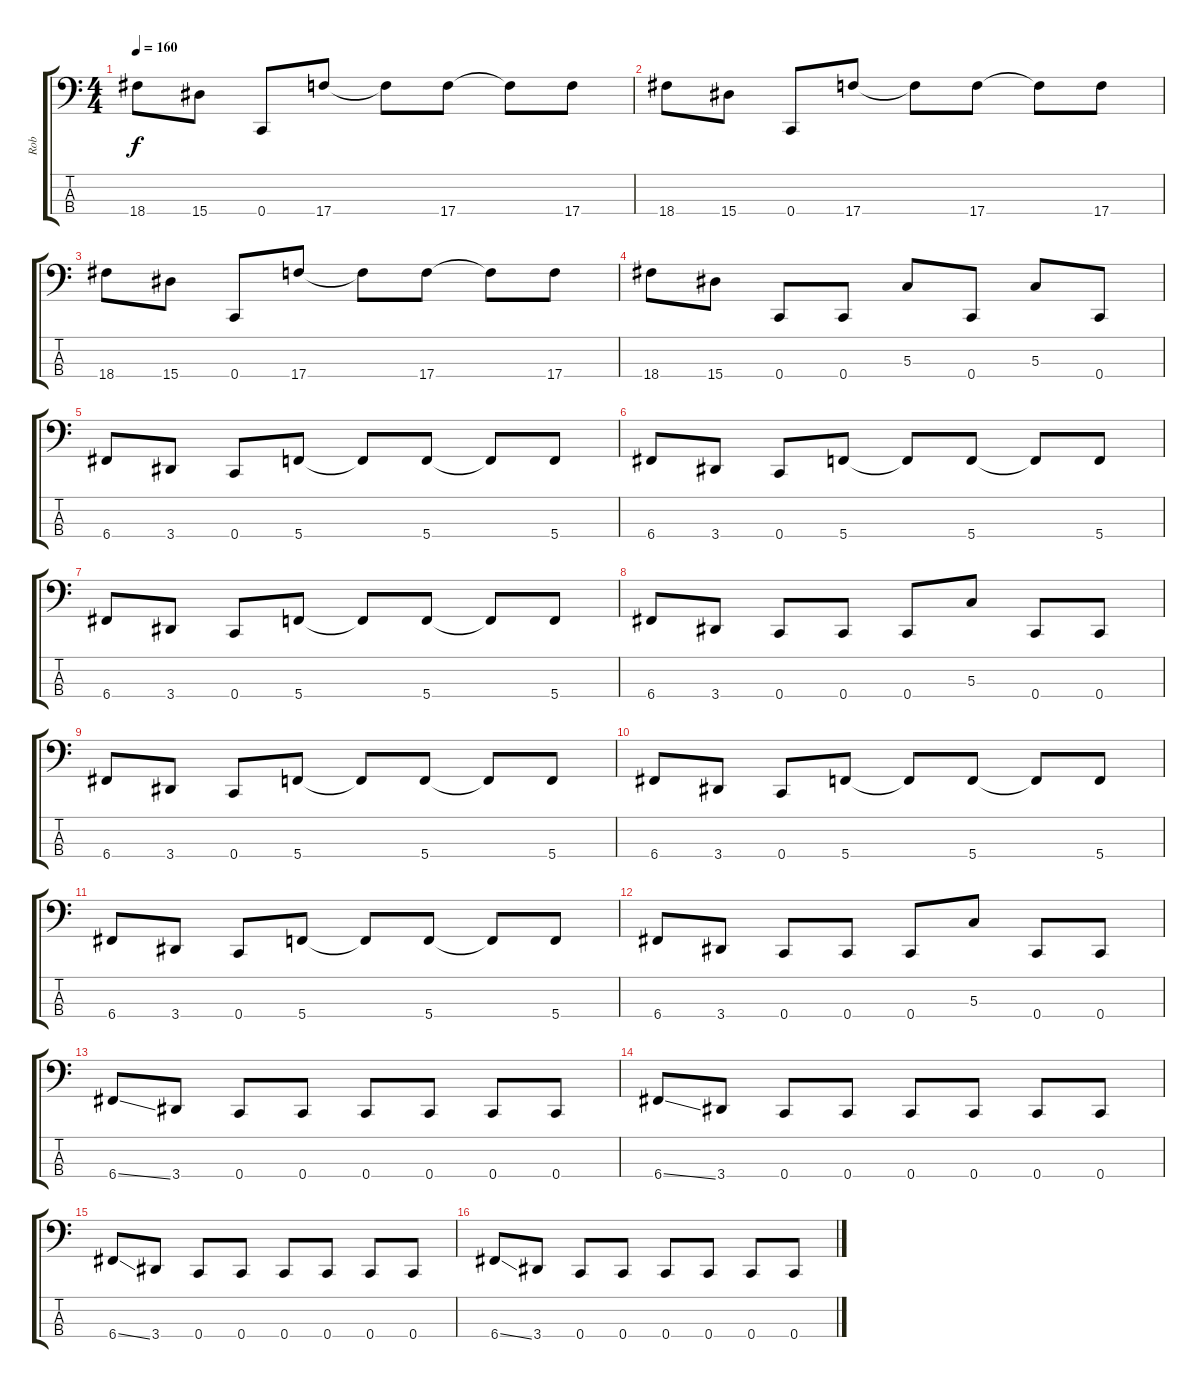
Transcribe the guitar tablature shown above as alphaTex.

\track ("Rob" "Rob") {instrument electricbassfinger}
\staff {score tabs}
\tuning (F2 C2 G1 C1) {hide}
\ts (4 4)
\tempo 160
\clef f4
\ks c
18.4.8{dy f} 15.4.8 0.4.8 17.4.8 17.4{t}.8 17.4.8 17.4{t}.8 17.4.8 |
18.4.8 15.4.8 0.4.8 17.4.8 17.4{t}.8 17.4.8 17.4{t}.8 17.4.8 |
18.4.8 15.4.8 0.4.8 17.4.8 17.4{t}.8 17.4.8 17.4{t}.8 17.4.8 |
18.4.8 15.4.8 0.4.8 0.4.8 5.3.8 0.4.8 5.3.8 0.4.8 |
6.4.8 3.4.8 0.4.8 5.4.8 5.4{t}.8 5.4.8 5.4{t}.8 5.4.8 |
6.4.8 3.4.8 0.4.8 5.4.8 5.4{t}.8 5.4.8 5.4{t}.8 5.4.8 |
6.4.8 3.4.8 0.4.8 5.4.8 5.4{t}.8 5.4.8 5.4{t}.8 5.4.8 |
6.4.8 3.4.8 0.4.8 0.4.8 0.4.8 5.3.8 0.4.8 0.4.8 |
6.4.8 3.4.8 0.4.8 5.4.8 5.4{t}.8 5.4.8 5.4{t}.8 5.4.8 |
6.4.8 3.4.8 0.4.8 5.4.8 5.4{t}.8 5.4.8 5.4{t}.8 5.4.8 |
6.4.8 3.4.8 0.4.8 5.4.8 5.4{t}.8 5.4.8 5.4{t}.8 5.4.8 |
6.4.8 3.4.8 0.4.8 0.4.8 0.4.8 5.3.8 0.4.8 0.4.8 |
6.4{ss}.8 3.4.8 0.4.8 0.4.8 0.4.8 0.4.8 0.4.8 0.4.8 |
6.4{ss}.8 3.4.8 0.4.8 0.4.8 0.4.8 0.4.8 0.4.8 0.4.8 |
6.4{ss}.8 3.4.8 0.4.8 0.4.8 0.4.8 0.4.8 0.4.8 0.4.8 |
6.4{ss}.8 3.4.8 0.4.8 0.4.8 0.4.8 0.4.8 0.4.8 0.4.8
